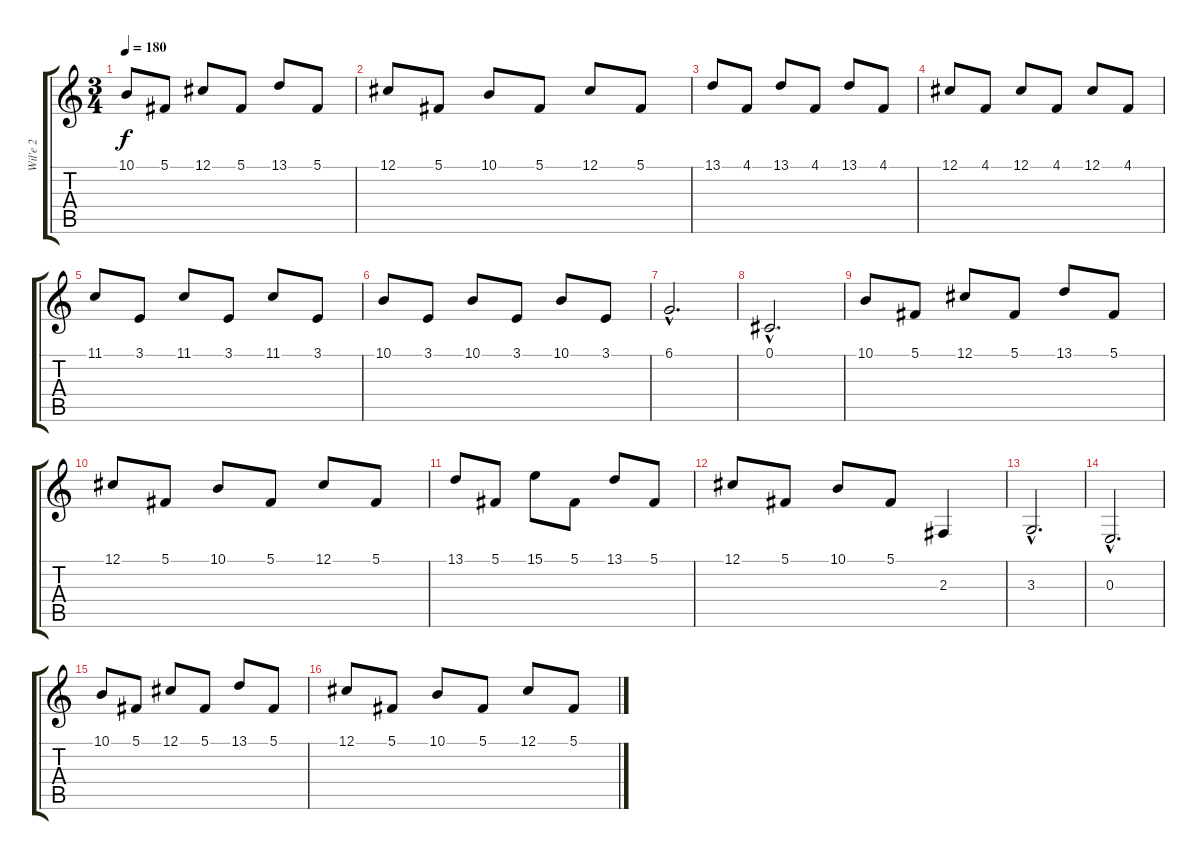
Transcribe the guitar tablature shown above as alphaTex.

\track ("Wil'e 2" "Wil'e 2") {instrument musicbox}
\staff {score tabs}
\tuning (Db4 Ab3 E3 B2 Gb2 B1) {hide}
\ts (3 4)
\tempo 180
\clef g2
\ks c
10.1.8{dy f} 5.1.8 12.1.8 5.1.8 13.1.8 5.1.8 |
12.1.8 5.1.8 10.1.8 5.1.8 12.1.8 5.1.8 |
13.1.8 4.1.8 13.1.8 4.1.8 13.1.8 4.1.8 |
12.1.8 4.1.8 12.1.8 4.1.8 12.1.8 4.1.8 |
11.1.8 3.1.8 11.1.8 3.1.8 11.1.8 3.1.8 |
10.1.8 3.1.8 10.1.8 3.1.8 10.1.8 3.1.8 |
6.1{hac}.2{d} |
0.1{hac}.2{d} |
10.1.8 5.1.8 12.1.8 5.1.8 13.1.8 5.1.8 |
12.1.8 5.1.8 10.1.8 5.1.8 12.1.8 5.1.8 |
13.1.8 5.1.8 15.1.8 5.1.8 13.1.8 5.1.8 |
12.1.8 5.1.8 10.1.8 5.1.8 2.3.4 |
3.3{hac}.2{d} |
0.3{hac}.2{d} |
10.1.8 5.1.8 12.1.8 5.1.8 13.1.8 5.1.8 |
12.1.8 5.1.8 10.1.8 5.1.8 12.1.8 5.1.8
